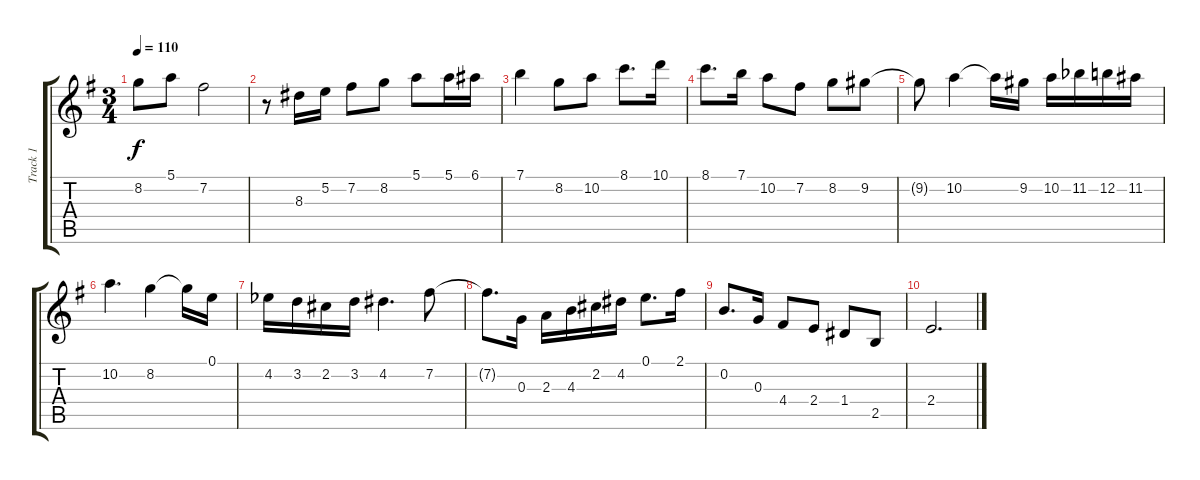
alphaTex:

\track ("Track 1" "Track 1") {solo instrument acousticguitarnylon}
\staff {score tabs}
\tuning (E4 B3 G3 D3 A2 E2) {hide}
\ts (3 4)
\tempo 110
\clef g2
\ks eminor
8.2.8{dy f} 5.1.8 7.2.2 |
r.8 8.3.16 5.2.16 7.2.8 8.2.8 5.1.8 5.1.16 6.1.16 |
7.1.4 8.2.8 10.2.8 8.1.8{d} 10.1.16 |
8.1.8{d} 7.1.16 10.2.8 7.2.8 8.2.8 9.2.8 |
9.2{t}.8 10.2.4 10.2{t}.16 9.2.16 10.2.16 11.2{acc b}.16 12.2.16 11.2.16 |
10.2.4{d} 8.2.4 8.2{t}.16 0.1.16 |
4.2{acc b}.16 3.2.16 2.2.16 3.2.16 4.2.4{d} 7.2.8 |
7.2{t}.8{d} 0.3.16 2.3.16 4.3.16 2.2.16 4.2.16 0.1.8{d} 2.1.16 |
0.2.8{d} 0.3.16 4.4.8 2.4.8 1.4.8 2.5.8 |
2.4.2{d}
